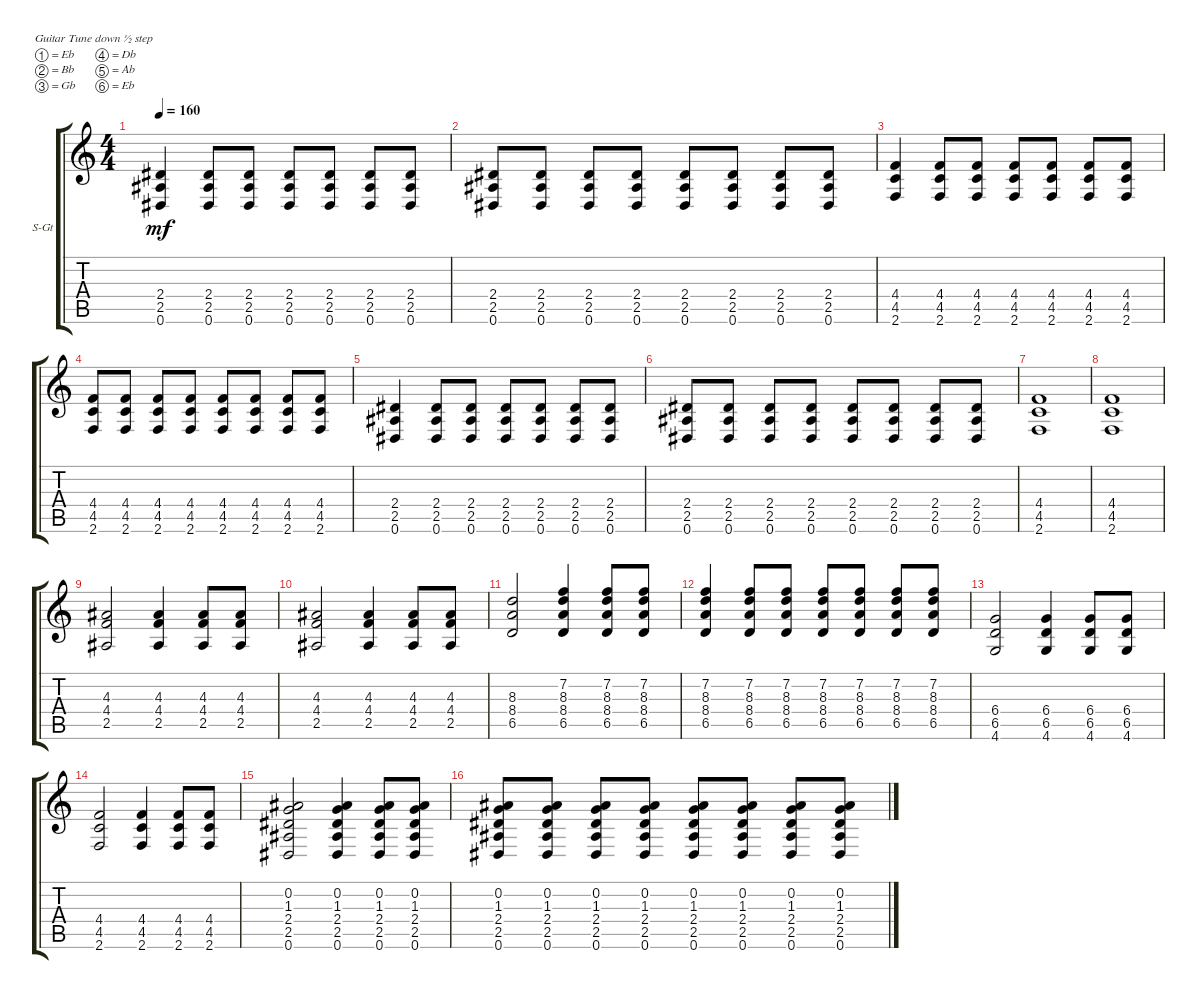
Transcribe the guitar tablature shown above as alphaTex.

\defaultSystemsLayout 4
\bracketExtendMode groupsimilarinstruments
\firstSystemTrackNameOrientation horizontal
\otherSystemsTrackNameOrientation horizontal
\track ("Steel Guitar" "S-Gt") {instrument acousticguitarsteel}
\staff {score tabs}
\tuning (Eb4 Bb3 Gb3 Db3 Ab2 Eb2)
\ts (4 4)
\tempo 160
\clef g2
\ks c
(2.5 2.4 0.6).4{dy mf} (2.5 2.4 0.6).8 (2.5 2.4 0.6).8 (2.5 2.4 0.6).8 (2.5 2.4 0.6).8 (2.5 2.4 0.6).8 (2.5 2.4 0.6).8 |
(2.5 0.6 2.4).8 (2.5 0.6 2.4).8 (2.5 0.6 2.4).8 (2.5 0.6 2.4).8 (2.5 0.6 2.4).8 (2.5 0.6 2.4).8 (2.5 0.6 2.4).8 (2.5 0.6 2.4).8 |
(2.6 4.5 4.4).4 (2.6 4.5 4.4).8 (2.6 4.5 4.4).8 (2.6 4.5 4.4).8 (2.6 4.5 4.4).8 (2.6 4.5 4.4).8 (2.6 4.5 4.4).8 |
(2.6 4.5 4.4).8 (2.6 4.5 4.4).8 (2.6 4.5 4.4).8 (2.6 4.5 4.4).8 (2.6 4.5 4.4).8 (2.6 4.5 4.4).8 (2.6 4.5 4.4).8 (2.6 4.5 4.4).8 |
(2.5 2.4 0.6).4 (2.5 2.4 0.6).8 (2.5 2.4 0.6).8 (2.5 2.4 0.6).8 (2.5 2.4 0.6).8 (2.5 2.4 0.6).8 (2.5 2.4 0.6).8 |
(2.5 0.6 2.4).8 (2.5 0.6 2.4).8 (2.5 0.6 2.4).8 (2.5 0.6 2.4).8 (2.5 0.6 2.4).8 (2.5 0.6 2.4).8 (2.5 0.6 2.4).8 (2.5 0.6 2.4).8 |
(2.6 4.5 4.4).1 |
(2.6 4.5 4.4).1 |
(2.5 4.4 4.3).2 (2.5 4.4 4.3).4 (2.5 4.4 4.3).8 (4.4 4.3 2.5).8 |
(2.5 4.4 4.3).2 (2.5 4.4 4.3).4 (2.5 4.4 4.3).8 (4.4 4.3 2.5).8 |
(6.5 8.4 8.3).2 (6.5 8.4 8.3 7.2).4 (6.5 8.4 8.3 7.2).8 (8.4 8.3 6.5 7.2).8 |
(6.5 8.4 8.3 7.2).4 (7.2 6.5 8.4 8.3).8 (7.2 8.3 8.4 6.5).8 (7.2 6.5 8.4 8.3).8 (7.2 8.3 8.4 6.5).8 (7.2 8.4 8.3 6.5).8 (7.2 8.3 8.4 6.5).8 |
(6.5 6.4 4.6).2 (6.5 6.4 4.6).4 (6.5 6.4 4.6).8 (6.4 6.5 4.6).8 |
(4.5 4.4 2.6).2 (4.5 4.4 2.6).4 (4.5 4.4 2.6).8 (4.4 4.5 2.6).8 |
(0.6 2.5 2.4 1.3 0.2).2 (0.6 2.5 2.4 1.3 0.2).4 (1.3 2.4 2.5 0.6 0.2).8 (1.3 2.4 2.5 0.6 0.2).8 |
(0.6 2.5 2.4 1.3 0.2).8 (0.6 2.5 2.4 1.3 0.2).8 (0.6 2.5 2.4 1.3 0.2).8 (0.6 2.5 2.4 1.3 0.2).8 (0.6 2.5 2.4 1.3 0.2).8 (0.6 2.5 2.4 1.3 0.2).8 (0.6 2.5 2.4 1.3 0.2).8 (0.6 2.5 2.4 1.3 0.2).8
